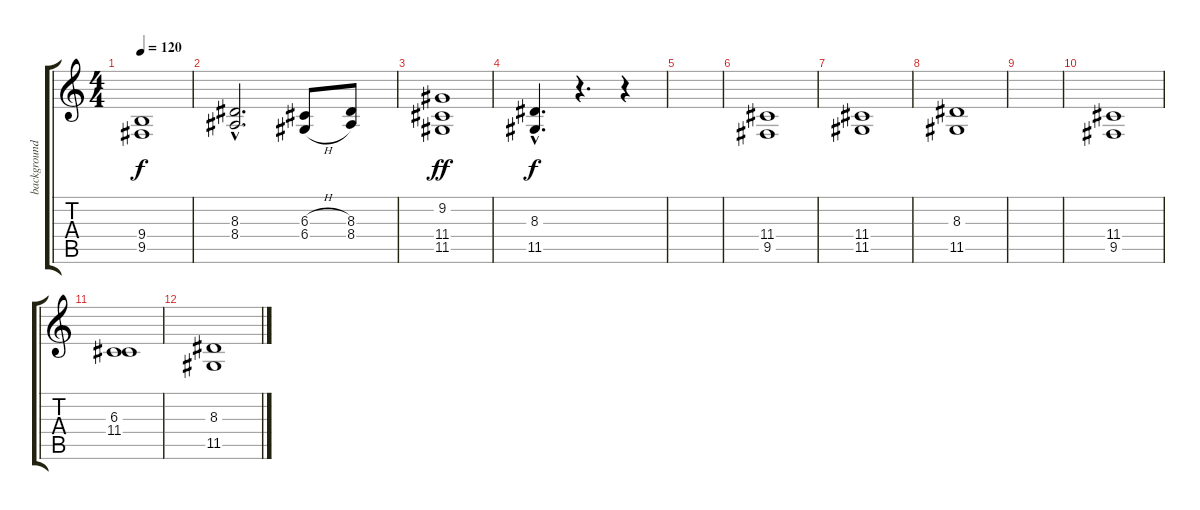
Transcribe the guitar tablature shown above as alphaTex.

\track ("background voice" "background") {instrument synthvoice}
\staff {score tabs}
\tuning (E4 B3 G3 D3 A2 E2) {hide}
\ts (4 4)
\tempo 120
\clef g2
\ks c
(9.4 9.5).1{dy f instrument synthvoice} |
(8.3{hac} 8.4{hac}).2{d} (6.3{h} 6.4{h}).8 (8.3 8.4).8 |
(9.2 11.4 11.5).1{dy ff} |
(8.3{hac} 11.5{hac}).4{d dy f} r.4{d} r.4 |
|
(11.4 9.5).1 |
(11.4 11.5).1 |
(8.3 11.5).1 |
|
(11.4 9.5).1 |
(6.3 11.4).1 |
(8.3 11.5).1
